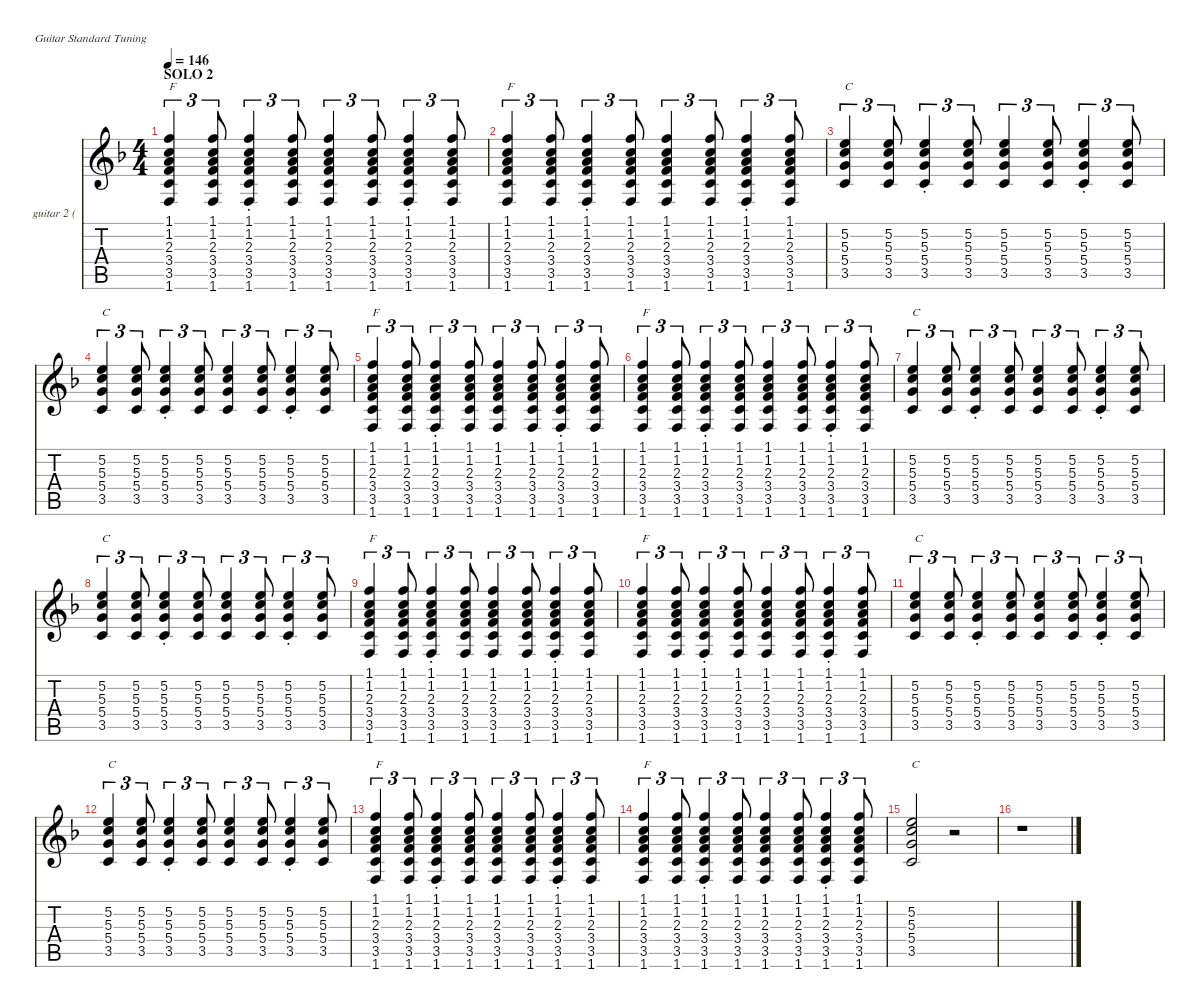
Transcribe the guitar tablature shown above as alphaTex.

\defaultSystemsLayout 4
\hideDynamics
\bracketExtendMode nobrackets
\firstSystemTrackNameOrientation horizontal
\otherSystemsTrackNameOrientation horizontal
\track ("guitar 2 (rhythm clean)" "guitar 2 (") {instrument electricguitarclean}
\staff {score tabs}
\tuning (E4 B3 G3 D3 A2 E2)
\ts (4 4)
\section ("" "SOLO 2")
\tempo 146
\clef g2
\scale
1.13648
\ks f
(1.6 3.5 3.4 2.3 1.2 1.1).4{tu (3 2) txt "F" dy mf} (1.6 3.5 3.4 2.3 1.2 1.1).8{tu (3 2)} (1.6{st} 3.5{st} 3.4{st} 2.3{st} 1.2{st} 1.1{st}).4{tu (3 2)} (1.6 3.5 3.4 2.3 1.2 1.1).8{tu (3 2)} (1.6 3.5 3.4 2.3 1.2 1.1).4{tu (3 2)} (1.6 3.5 3.4 2.3 1.2 1.1).8{tu (3 2)} (1.6{st} 3.5{st} 3.4{st} 2.3{st} 1.2{st} 1.1{st}).4{tu (3 2)} (1.6 3.5 3.4 2.3 1.2 1.1).8{tu (3 2)} |
\scale
0.954505 (1.6 3.5 3.4 2.3 1.2 1.1).4{tu (3 2) txt "F"} (1.6 3.5 3.4 2.3 1.2 1.1).8{tu (3 2)} (1.6{st} 3.5{st} 3.4{st} 2.3{st} 1.2{st} 1.1{st}).4{tu (3 2)} (1.6 3.5 3.4 2.3 1.2 1.1).8{tu (3 2)} (1.6 3.5 3.4 2.3 1.2 1.1).4{tu (3 2)} (1.6 3.5 3.4 2.3 1.2 1.1).8{tu (3 2)} (1.6{st} 3.5{st} 3.4{st} 2.3{st} 1.2{st} 1.1{st}).4{tu (3 2)} (1.6 3.5 3.4 2.3 1.2 1.1).8{tu (3 2)} |
\scale
0.954505 (3.5 5.4 5.3 5.2).4{tu (3 2) txt "C"} (3.5 5.4 5.3 5.2).8{tu (3 2)} (3.5{st} 5.4{st} 5.3{st} 5.2{st}).4{tu (3 2)} (3.5 5.4 5.3 5.2).8{tu (3 2)} (3.5 5.4 5.3 5.2).4{tu (3 2)} (3.5 5.4 5.3 5.2).8{tu (3 2)} (3.5{st} 5.4{st} 5.3{st} 5.2{st}).4{tu (3 2)} (3.5 5.4 5.3 5.2).8{tu (3 2)} |
\scale
0.954505 (3.5 5.4 5.3 5.2).4{tu (3 2) txt "C"} (3.5 5.4 5.3 5.2).8{tu (3 2)} (3.5{st} 5.4{st} 5.3{st} 5.2{st}).4{tu (3 2)} (3.5 5.4 5.3 5.2).8{tu (3 2)} (3.5 5.4 5.3 5.2).4{tu (3 2)} (3.5 5.4 5.3 5.2).8{tu (3 2)} (3.5{st} 5.4{st} 5.3{st} 5.2{st}).4{tu (3 2)} (3.5 5.4 5.3 5.2).8{tu (3 2)} |
\scale
1.13648 (1.6 3.5 3.4 2.3 1.2 1.1).4{tu (3 2) txt "F"} (1.6 3.5 3.4 2.3 1.2 1.1).8{tu (3 2)} (1.6{st} 3.5{st} 3.4{st} 2.3{st} 1.2{st} 1.1{st}).4{tu (3 2)} (1.6 3.5 3.4 2.3 1.2 1.1).8{tu (3 2)} (1.6 3.5 3.4 2.3 1.2 1.1).4{tu (3 2)} (1.6 3.5 3.4 2.3 1.2 1.1).8{tu (3 2)} (1.6{st} 3.5{st} 3.4{st} 2.3{st} 1.2{st} 1.1{st}).4{tu (3 2)} (1.6 3.5 3.4 2.3 1.2 1.1).8{tu (3 2)} |
\scale
0.954505 (1.6 3.5 3.4 2.3 1.2 1.1).4{tu (3 2) txt "F"} (1.6 3.5 3.4 2.3 1.2 1.1).8{tu (3 2)} (1.6{st} 3.5{st} 3.4{st} 2.3{st} 1.2{st} 1.1{st}).4{tu (3 2)} (1.6 3.5 3.4 2.3 1.2 1.1).8{tu (3 2)} (1.6 3.5 3.4 2.3 1.2 1.1).4{tu (3 2)} (1.6 3.5 3.4 2.3 1.2 1.1).8{tu (3 2)} (1.6{st} 3.5{st} 3.4{st} 2.3{st} 1.2{st} 1.1{st}).4{tu (3 2)} (1.6 3.5 3.4 2.3 1.2 1.1).8{tu (3 2)} |
\scale
0.954505 (3.5 5.4 5.3 5.2).4{tu (3 2) txt "C"} (3.5 5.4 5.3 5.2).8{tu (3 2)} (3.5{st} 5.4{st} 5.3{st} 5.2{st}).4{tu (3 2)} (3.5 5.4 5.3 5.2).8{tu (3 2)} (3.5 5.4 5.3 5.2).4{tu (3 2)} (3.5 5.4 5.3 5.2).8{tu (3 2)} (3.5{st} 5.4{st} 5.3{st} 5.2{st}).4{tu (3 2)} (3.5 5.4 5.3 5.2).8{tu (3 2)} |
\scale
0.954505 (3.5 5.4 5.3 5.2).4{tu (3 2) txt "C"} (3.5 5.4 5.3 5.2).8{tu (3 2)} (3.5{st} 5.4{st} 5.3{st} 5.2{st}).4{tu (3 2)} (3.5 5.4 5.3 5.2).8{tu (3 2)} (3.5 5.4 5.3 5.2).4{tu (3 2)} (3.5 5.4 5.3 5.2).8{tu (3 2)} (3.5{st} 5.4{st} 5.3{st} 5.2{st}).4{tu (3 2)} (3.5 5.4 5.3 5.2).8{tu (3 2)} |
\scale
1.13648 (1.6 3.5 3.4 2.3 1.2 1.1).4{tu (3 2) txt "F"} (1.6 3.5 3.4 2.3 1.2 1.1).8{tu (3 2)} (1.6{st} 3.5{st} 3.4{st} 2.3{st} 1.2{st} 1.1{st}).4{tu (3 2)} (1.6 3.5 3.4 2.3 1.2 1.1).8{tu (3 2)} (1.6 3.5 3.4 2.3 1.2 1.1).4{tu (3 2)} (1.6 3.5 3.4 2.3 1.2 1.1).8{tu (3 2)} (1.6{st} 3.5{st} 3.4{st} 2.3{st} 1.2{st} 1.1{st}).4{tu (3 2)} (1.6 3.5 3.4 2.3 1.2 1.1).8{tu (3 2)} |
\scale
0.954505 (1.6 3.5 3.4 2.3 1.2 1.1).4{tu (3 2) txt "F"} (1.6 3.5 3.4 2.3 1.2 1.1).8{tu (3 2)} (1.6{st} 3.5{st} 3.4{st} 2.3{st} 1.2{st} 1.1{st}).4{tu (3 2)} (1.6 3.5 3.4 2.3 1.2 1.1).8{tu (3 2)} (1.6 3.5 3.4 2.3 1.2 1.1).4{tu (3 2)} (1.6 3.5 3.4 2.3 1.2 1.1).8{tu (3 2)} (1.6{st} 3.5{st} 3.4{st} 2.3{st} 1.2{st} 1.1{st}).4{tu (3 2)} (1.6 3.5 3.4 2.3 1.2 1.1).8{tu (3 2)} |
\scale
0.954505 (3.5 5.4 5.3 5.2).4{tu (3 2) txt "C"} (3.5 5.4 5.3 5.2).8{tu (3 2)} (3.5{st} 5.4{st} 5.3{st} 5.2{st}).4{tu (3 2)} (3.5 5.4 5.3 5.2).8{tu (3 2)} (3.5 5.4 5.3 5.2).4{tu (3 2)} (3.5 5.4 5.3 5.2).8{tu (3 2)} (3.5{st} 5.4{st} 5.3{st} 5.2{st}).4{tu (3 2)} (3.5 5.4 5.3 5.2).8{tu (3 2)} |
\scale
0.954505 (3.5 5.4 5.3 5.2).4{tu (3 2) txt "C"} (3.5 5.4 5.3 5.2).8{tu (3 2)} (3.5{st} 5.4{st} 5.3{st} 5.2{st}).4{tu (3 2)} (3.5 5.4 5.3 5.2).8{tu (3 2)} (3.5 5.4 5.3 5.2).4{tu (3 2)} (3.5 5.4 5.3 5.2).8{tu (3 2)} (3.5{st} 5.4{st} 5.3{st} 5.2{st}).4{tu (3 2)} (3.5 5.4 5.3 5.2).8{tu (3 2)} |
\scale
1.13206 (1.6 3.5 3.4 2.3 1.2 1.1).4{tu (3 2) txt "F"} (1.6 3.5 3.4 2.3 1.2 1.1).8{tu (3 2)} (1.6{st} 3.5{st} 3.4{st} 2.3{st} 1.2{st} 1.1{st}).4{tu (3 2)} (1.6 3.5 3.4 2.3 1.2 1.1).8{tu (3 2)} (1.6 3.5 3.4 2.3 1.2 1.1).4{tu (3 2)} (1.6 3.5 3.4 2.3 1.2 1.1).8{tu (3 2)} (1.6{st} 3.5{st} 3.4{st} 2.3{st} 1.2{st} 1.1{st}).4{tu (3 2)} (1.6 3.5 3.4 2.3 1.2 1.1).8{tu (3 2)} |
\scale
0.950084 (1.6 3.5 3.4 2.3 1.2 1.1).4{tu (3 2) txt "F"} (1.6 3.5 3.4 2.3 1.2 1.1).8{tu (3 2)} (1.6{st} 3.5{st} 3.4{st} 2.3{st} 1.2{st} 1.1{st}).4{tu (3 2)} (1.6 3.5 3.4 2.3 1.2 1.1).8{tu (3 2)} (1.6 3.5 3.4 2.3 1.2 1.1).4{tu (3 2)} (1.6 3.5 3.4 2.3 1.2 1.1).8{tu (3 2)} (1.6{st} 3.5{st} 3.4{st} 2.3{st} 1.2{st} 1.1{st}).4{tu (3 2)} (1.6 3.5 3.4 2.3 1.2 1.1).8{tu (3 2)} |
\scale
0.950084 (3.5 5.4 5.3 5.2).2{txt "C"} r.2 |
\scale
0.967768 r.1
